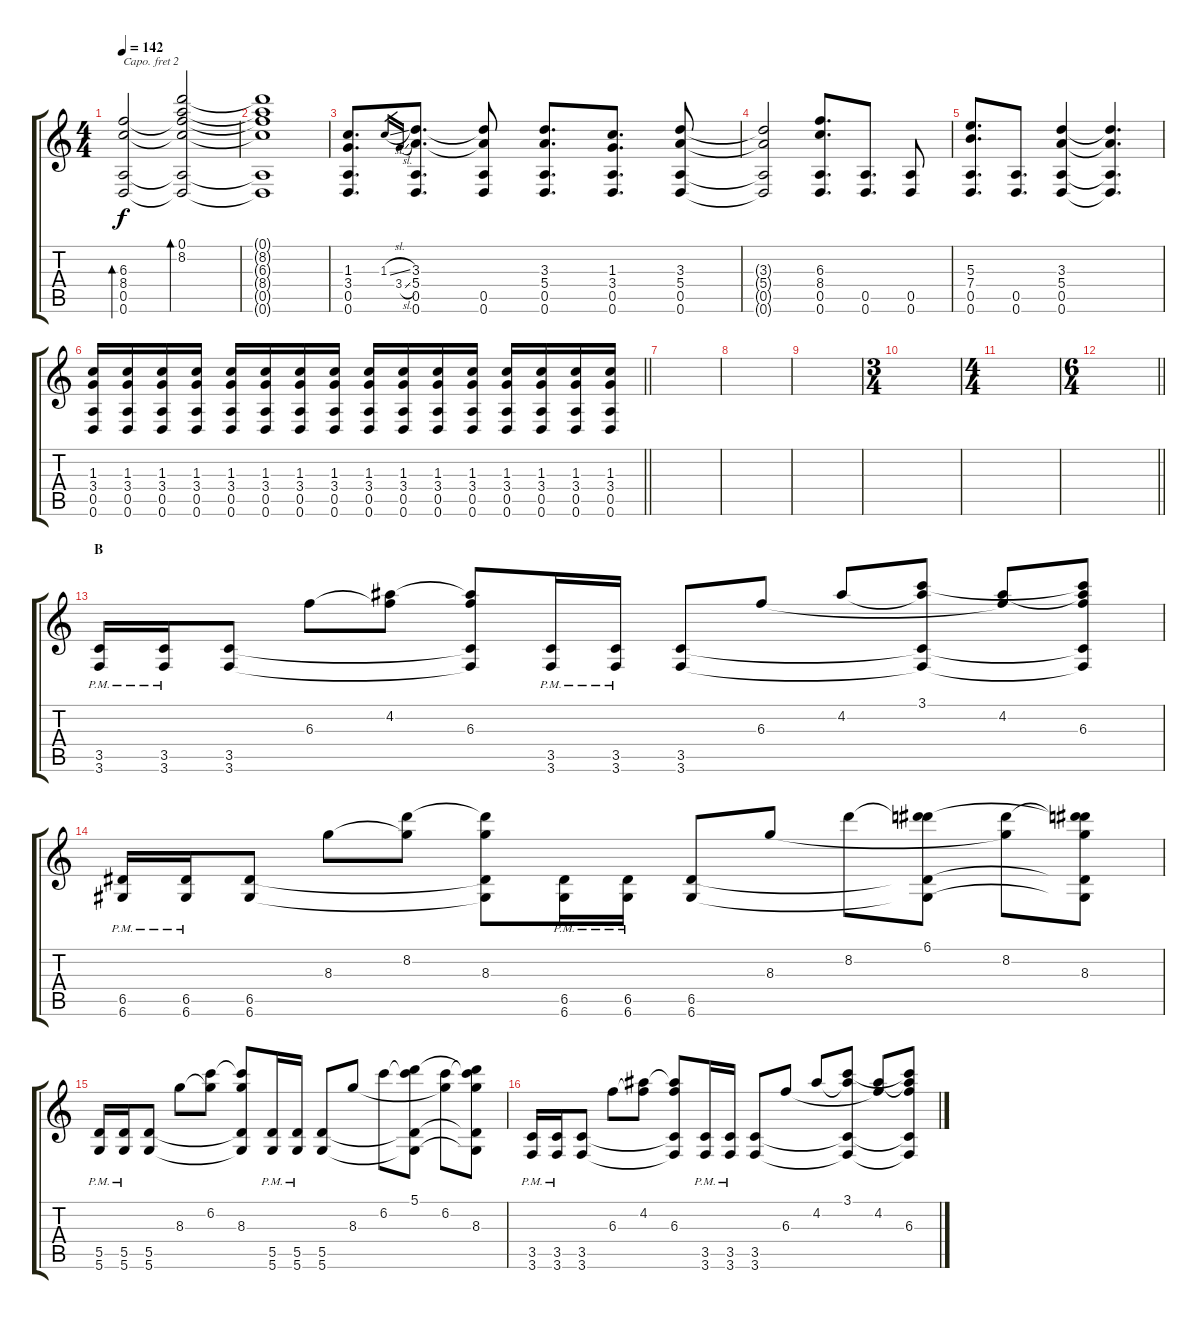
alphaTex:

\track "" {instrument overdrivenguitar}
\staff {score tabs}
\capo 2
\tuning (G4 E4 A3 D3 G2 C2) {hide}
\ts (4 4)
\tempo 142
\clef g2
\ks c
(6.3 8.4 0.5 0.6).2{bd 60 dy f} (0.1 8.2 6.3{t} 8.4{t} 0.5{t} 0.6{t}).2{bd 60} |
(0.1{t} 8.2{t} 6.3{t} 8.4{t} 0.5{t} 0.6{t}).1 |
(1.3 3.4 0.5 0.6).8{d} 1.3{sl}.16{gr} 3.4{sl}.16{gr} (3.3 5.4 0.5 0.6).8{d} (3.3{t} 5.4{t} 0.5 0.6).8 (3.3 5.4 0.5 0.6).8{d} (1.3 3.4 0.5 0.6).8{d} (3.3 5.4 0.5 0.6).8 |
(3.3{t} 5.4{t} 0.5{t} 0.6{t}).2 (6.3 8.4 0.5 0.6).8{d} (0.5 0.6).8{d} (0.5 0.6).8 |
(5.3 7.4 0.5 0.6).8{d} (0.5 0.6).8{d} (3.3 5.4 0.5 0.6).4 (3.3{t} 5.4{t} 0.5{t} 0.6{t}).4{d} |
\barLineRight lightlight
(1.3 3.4 0.5 0.6).16 (1.3 3.4 0.5 0.6).16 (1.3 3.4 0.5 0.6).16 (1.3 3.4 0.5 0.6).16 (1.3 3.4 0.5 0.6).16 (1.3 3.4 0.5 0.6).16 (1.3 3.4 0.5 0.6).16 (1.3 3.4 0.5 0.6).16 (1.3 3.4 0.5 0.6).16 (1.3 3.4 0.5 0.6).16 (1.3 3.4 0.5 0.6).16 (1.3 3.4 0.5 0.6).16 (1.3 3.4 0.5 0.6).16 (1.3 3.4 0.5 0.6).16 (1.3 3.4 0.5 0.6).16 (1.3 3.4 0.5 0.6).16 |
|
|
|
\ts (3 4)
|
\ts (4 4)
|
\ts (6 4)
\barLineRight lightlight
|
\section ("" "B")
(3.5{pm} 3.6{pm}).16 (3.5{pm} 3.6{pm}).16 (3.5 3.6).8 6.3.8 (4.2 6.3{t}).8 (4.2{t} 6.3 3.5{t} 3.6{t}).8 (3.5{pm} 3.6{pm}).16 (3.5{pm} 3.6{pm}).16 (3.5 3.6).8 6.3.8 4.2.8 (3.1 4.2{t} 3.5{t} 3.6{t}).8 (4.2 6.3{t}).8 (3.1{t} 4.2{t} 6.3 3.5{t} 3.6{t}).8 |
(6.5{pm} 6.6{pm}).16 (6.5{pm} 6.6{pm}).16 (6.5 6.6).8 8.3.8 (8.2 8.3{t}).8 (8.2{t} 8.3 6.5{t} 6.6{t}).8 (6.5{pm} 6.6{pm}).16 (6.5{pm} 6.6{pm}).16 (6.5 6.6).8 8.3.8 8.2.8 (6.1 8.2{t} 6.5{t} 6.6{t}).8 (8.2 8.3{t}).8 (6.1{t} 8.2{t} 8.3 6.5{t} 6.6{t}).8 |
(5.5{pm} 5.6{pm}).16 (5.5{pm} 5.6{pm}).16 (5.5 5.6).8 8.3.8 (6.2 8.3{t}).8 (6.2{t} 8.3 5.5{t} 5.6{t}).8 (5.5{pm} 5.6{pm}).16 (5.5{pm} 5.6{pm}).16 (5.5 5.6).8 8.3.8 6.2.8 (5.1 6.2{t} 5.5{t} 5.6{t}).8 (6.2 8.3{t}).8 (5.1{t} 6.2{t} 8.3 5.5{t} 5.6{t}).8 |
(3.5{pm} 3.6{pm}).16 (3.5{pm} 3.6{pm}).16 (3.5 3.6).8 6.3.8 (4.2 6.3{t}).8 (4.2{t} 6.3 3.5{t} 3.6{t}).8 (3.5{pm} 3.6{pm}).16 (3.5{pm} 3.6{pm}).16 (3.5 3.6).8 6.3.8 4.2.8 (3.1 4.2{t} 3.5{t} 3.6{t}).8 (4.2 6.3{t}).8 (3.1{t} 4.2{t} 6.3 3.5{t} 3.6{t}).8
